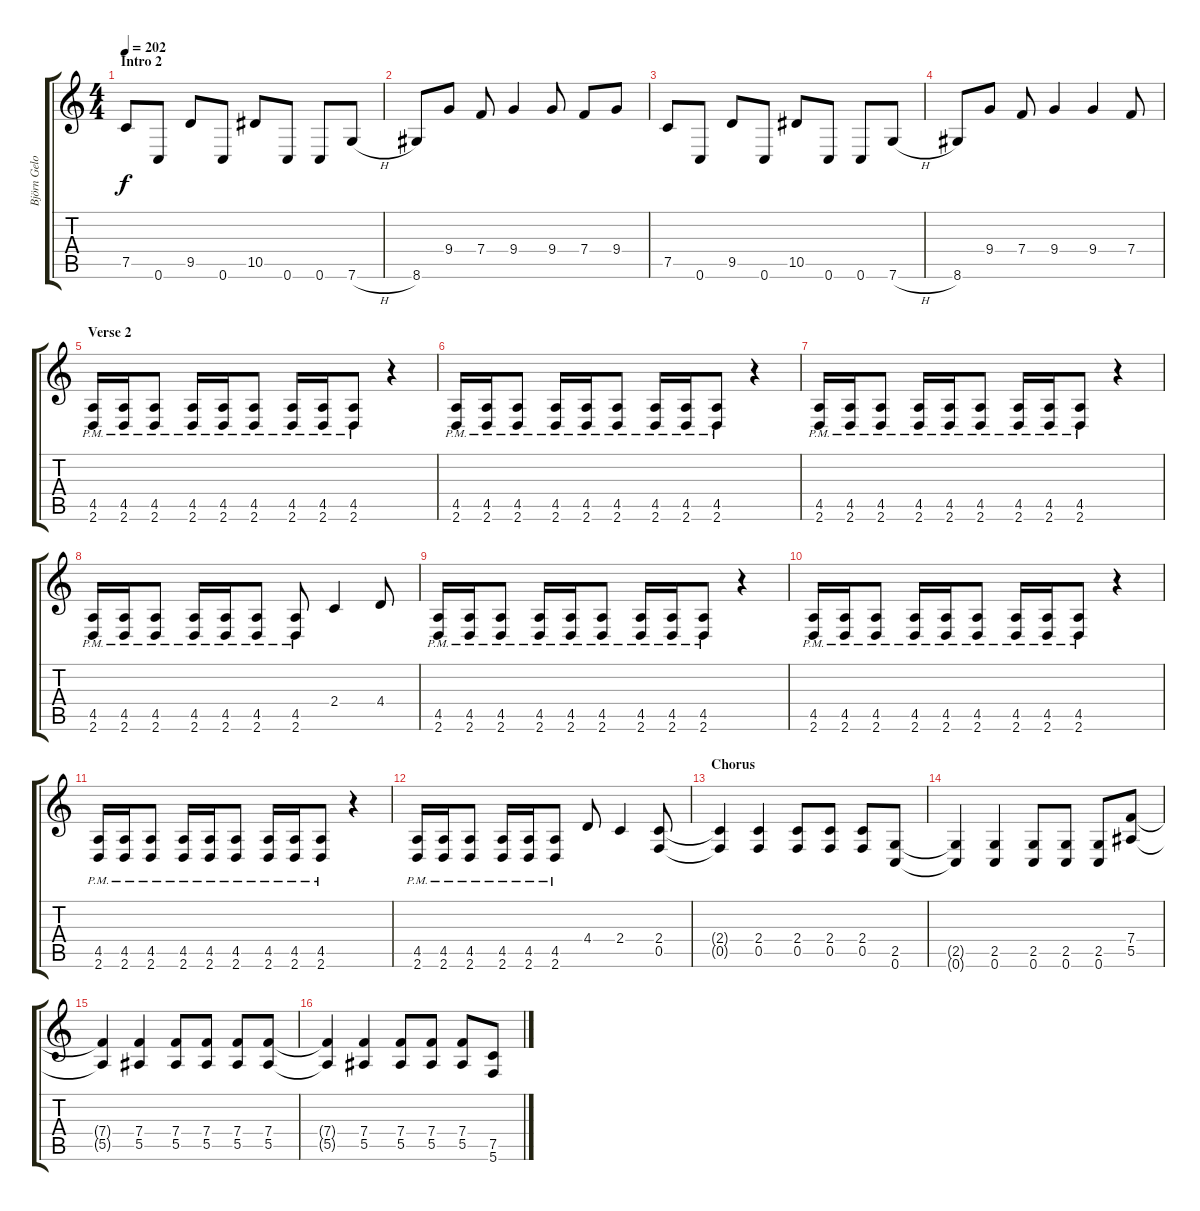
\track ("Björn Gelotte" "Björn Gelo") {instrument distortionguitar}
\staff {score tabs}
\tuning (C4 G3 Eb3 Bb2 F2 C2) {hide}
\ts (4 4)
\section ("" "Intro 2")
\tempo 202
\clef g2
\ks c
7.5.8{dy f} 0.6.8 9.5.8 0.6.8 10.5.8 0.6.8 0.6.8 7.6{h}.8 |
8.6.8 9.4.8 7.4.8 9.4.4 9.4.8 7.4.8 9.4.8 |
7.5.8 0.6.8 9.5.8 0.6.8 10.5.8 0.6.8 0.6.8 7.6{h}.8 |
8.6.8 9.4.8 7.4.8 9.4.4 9.4.4 7.4.8 |
\section ("" "Verse 2")
(4.5{pm} 2.6{pm}).16 (4.5{pm} 2.6{pm}).16 (4.5{pm} 2.6{pm}).8 (4.5{pm} 2.6{pm}).16 (4.5{pm} 2.6{pm}).16 (4.5{pm} 2.6{pm}).8 (4.5{pm} 2.6{pm}).16 (4.5{pm} 2.6{pm}).16 (4.5{pm} 2.6{pm}).8 r.4 |
(4.5{pm} 2.6{pm}).16 (4.5{pm} 2.6{pm}).16 (4.5{pm} 2.6{pm}).8 (4.5{pm} 2.6{pm}).16 (4.5{pm} 2.6{pm}).16 (4.5{pm} 2.6{pm}).8 (4.5{pm} 2.6{pm}).16 (4.5{pm} 2.6{pm}).16 (4.5{pm} 2.6{pm}).8 r.4 |
(4.5{pm} 2.6{pm}).16 (4.5{pm} 2.6{pm}).16 (4.5{pm} 2.6{pm}).8 (4.5{pm} 2.6{pm}).16 (4.5{pm} 2.6{pm}).16 (4.5{pm} 2.6{pm}).8 (4.5{pm} 2.6{pm}).16 (4.5{pm} 2.6{pm}).16 (4.5{pm} 2.6{pm}).8 r.4 |
(4.5{pm} 2.6{pm}).16 (4.5{pm} 2.6{pm}).16 (4.5{pm} 2.6{pm}).8 (4.5{pm} 2.6{pm}).16 (4.5{pm} 2.6{pm}).16 (4.5{pm} 2.6{pm}).8 (4.5{pm} 2.6{pm}).8 2.4.4 4.4.8 |
(4.5{pm} 2.6{pm}).16 (4.5{pm} 2.6{pm}).16 (4.5{pm} 2.6{pm}).8 (4.5{pm} 2.6{pm}).16 (4.5{pm} 2.6{pm}).16 (4.5{pm} 2.6{pm}).8 (4.5{pm} 2.6{pm}).16 (4.5{pm} 2.6{pm}).16 (4.5{pm} 2.6{pm}).8 r.4 |
(4.5{pm} 2.6{pm}).16 (4.5{pm} 2.6{pm}).16 (4.5{pm} 2.6{pm}).8 (4.5{pm} 2.6{pm}).16 (4.5{pm} 2.6{pm}).16 (4.5{pm} 2.6{pm}).8 (4.5{pm} 2.6{pm}).16 (4.5{pm} 2.6{pm}).16 (4.5{pm} 2.6{pm}).8 r.4 |
(4.5{pm} 2.6{pm}).16 (4.5{pm} 2.6{pm}).16 (4.5{pm} 2.6{pm}).8 (4.5{pm} 2.6{pm}).16 (4.5{pm} 2.6{pm}).16 (4.5{pm} 2.6{pm}).8 (4.5{pm} 2.6{pm}).16 (4.5{pm} 2.6{pm}).16 (4.5{pm} 2.6{pm}).8 r.4 |
(4.5{pm} 2.6{pm}).16 (4.5{pm} 2.6{pm}).16 (4.5{pm} 2.6{pm}).8 (4.5{pm} 2.6{pm}).16 (4.5{pm} 2.6{pm}).16 (4.5{pm} 2.6{pm}).8 4.4.8 2.4.4 (2.4 0.5).8 |
\section ("" "Chorus")
(2.4{t} 0.5{t}).4 (2.4 0.5).4 (2.4 0.5).8 (2.4 0.5).8 (2.4 0.5).8 (2.5 0.6).8 |
(2.5{t} 0.6{t}).4 (2.5 0.6).4 (2.5 0.6).8 (2.5 0.6).8 (2.5 0.6).8 (7.4 5.5).8 |
(7.4{t} 5.5{t}).4 (7.4 5.5).4 (7.4 5.5).8 (7.4 5.5).8 (7.4 5.5).8 (7.4 5.5).8 |
(7.4{t} 5.5{t}).4 (7.4 5.5).4 (7.4 5.5).8 (7.4 5.5).8 (7.4 5.5).8 (7.5 5.6).8
